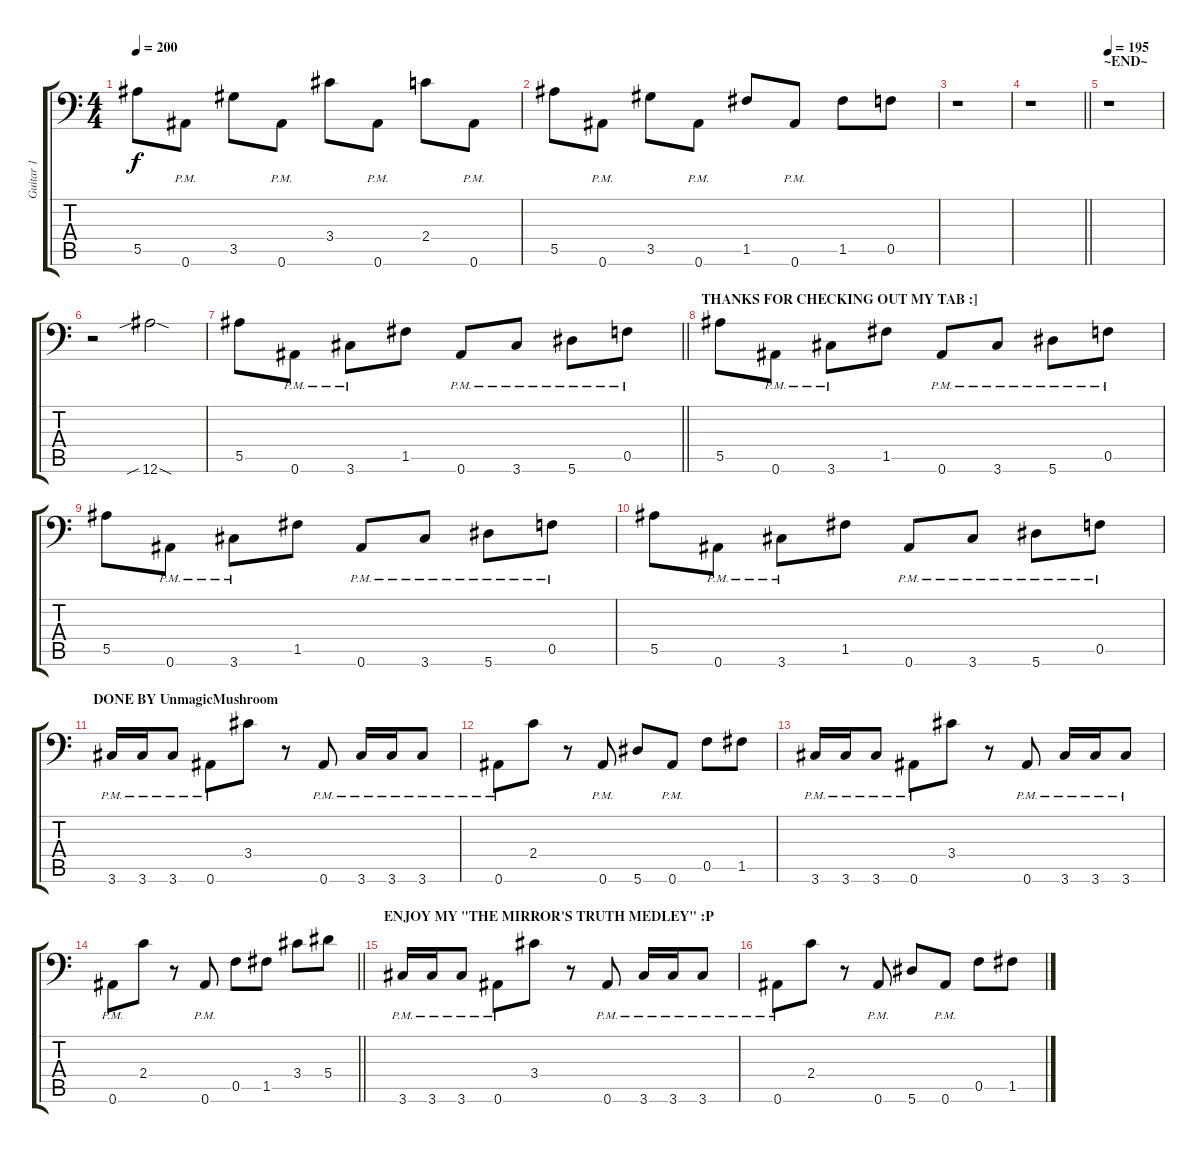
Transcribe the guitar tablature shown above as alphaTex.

\track ("Guitar 1" "Guitar 1") {instrument distortionguitar}
\staff {score tabs}
\tuning (C4 G3 Eb3 Bb2 F2 Bb1) {hide}
\ts (4 4)
\tempo 200
\clef f4
\ks c
5.5.8{dy f} 0.6{pm}.8 3.5.8 0.6{pm}.8 3.4.8 0.6{pm}.8 2.4.8 0.6{pm}.8 |
5.5.8 0.6{pm}.8 3.5.8 0.6{pm}.8 1.5.8 0.6{pm}.8 1.5.8 0.5.8 |
r.1 |
\barLineRight lightlight
r.1 |
\section ("" "~END~")
\tempo 195
r.1 |
r.2 12.6{sib sod}.2 |
\barLineRight lightlight
5.5.8 0.6{pm}.8 3.6{pm}.8 1.5.8 0.6{pm}.8 3.6{pm}.8 5.6{pm}.8 0.5{pm}.8 |
\section ("" "THANKS FOR CHECKING OUT MY TAB :]")
5.5.8 0.6{pm}.8 3.6{pm}.8 1.5.8 0.6{pm}.8 3.6{pm}.8 5.6{pm}.8 0.5{pm}.8 |
5.5.8 0.6{pm}.8 3.6{pm}.8 1.5.8 0.6{pm}.8 3.6{pm}.8 5.6{pm}.8 0.5{pm}.8 |
5.5.8 0.6{pm}.8 3.6{pm}.8 1.5.8 0.6{pm}.8 3.6{pm}.8 5.6{pm}.8 0.5{pm}.8 |
\section ("" "DONE BY UnmagicMushroom")
3.6{pm}.16 3.6{pm}.16 3.6{pm}.8 0.6{pm}.8 3.4.8 r.8 0.6{pm}.8 3.6{pm}.16 3.6{pm}.16 3.6{pm}.8 |
0.6{pm}.8 2.4.8 r.8 0.6{pm}.8 5.6.8 0.6{pm}.8 0.5.8 1.5.8 |
3.6{pm}.16 3.6{pm}.16 3.6{pm}.8 0.6{pm}.8 3.4.8 r.8 0.6{pm}.8 3.6{pm}.16 3.6{pm}.16 3.6{pm}.8 |
\barLineRight lightlight
0.6{pm}.8 2.4.8 r.8 0.6{pm}.8 0.5.8 1.5.8 3.4.8 5.4.8 |
\section ("" "ENJOY MY \"THE MIRROR'S TRUTH MEDLEY\" :P")
3.6{pm}.16 3.6{pm}.16 3.6{pm}.8 0.6{pm}.8 3.4.8 r.8 0.6{pm}.8 3.6{pm}.16 3.6{pm}.16 3.6{pm}.8 |
0.6{pm}.8 2.4.8 r.8 0.6{pm}.8 5.6.8 0.6{pm}.8 0.5.8 1.5.8
